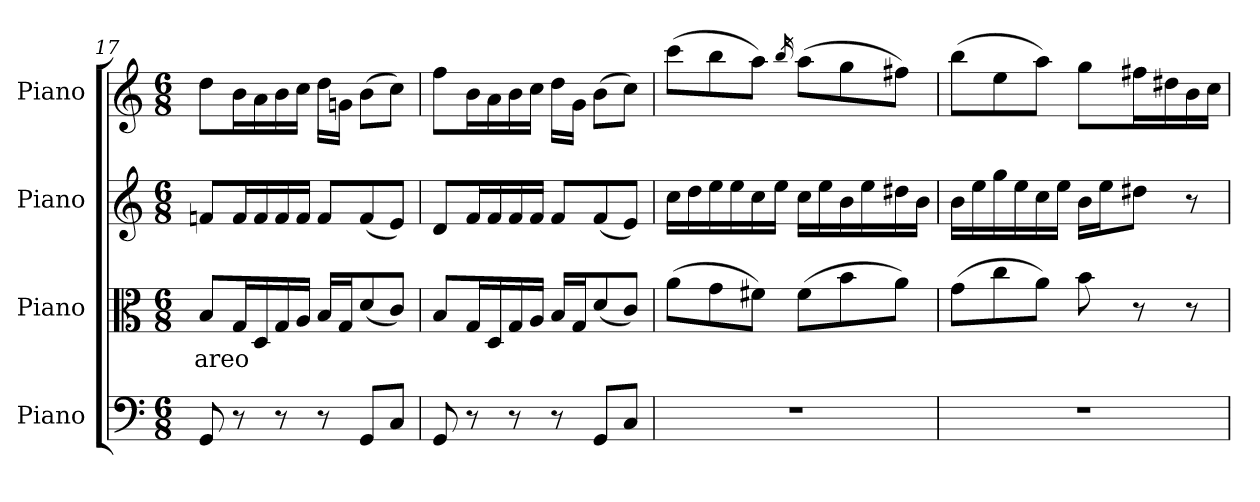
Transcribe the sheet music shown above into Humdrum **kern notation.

**kern	**kern	**text	**kern	**kern
*part4	*part3	*part3	*part2	*part1
*staff4	*staff3	*staff3	*staff2	*staff1
*I"Piano	*I"Piano	*	*I"Piano	*I"Piano
*I'Pno	*I'Pno	*	*I'Pno	*I'Pno
*clefF4	*clefC3	*	*clefG2	*clefG2
*k[]	*k[]	*	*k[]	*k[]
*M6/8	*M6/8	*	*M6/8	*M6/8
=17	=17	=17	=17	=17
!	!	!LO:LY:b	!	!
8GG/	8B/L	areo	8fn/L	8dd\L
8r	16G/L	.	16f/L	16b\L
.	16D/	.	16f/	16a\
8r	16G/	.	16f/	16b\
.	16A/JJ	.	16f/JJ	16cc\JJ
8r	16B/LL	.	8f/L	16dd\LL
.	16G/J	.	.	16gn\JJ
8GG/L	(8d/	.	(8f/	(8b\L
8C/J	8c/J)	.	8e/J)	8cc\J)
=18	=18	=18	=18	=18
8GG/	8B/L	.	8d/L	8ff\L
8r	16G/L	.	16f/L	16b\L
.	16D/	.	16f/	16a\
8r	16G/	.	16f/	16b\
.	16A/JJ	.	16f/JJ	16cc\JJ
8r	16B/LL	.	8f/L	16dd\LL
.	16G/J	.	.	16g\JJ
8GG/L	(8d/	.	(8f/	(8b\L
8C/J	8c/J)	.	8e/J)	8cc\J)
!!LO:LB:g=z
=19	=19	=19	=19	=19
2.r	(8a\L	.	16cc\LL	(8ccc\L
.	.	.	16dd\	.
.	8g\	.	16ee\	8bb\
.	.	.	16ee\	.
.	8f#X\J)	.	16cc\	8aa\J)
.	.	.	16ee\JJ	.
.	.	.	.	16qbb/
.	(8f#\L	.	16cc\LL	(8aa\L
.	.	.	16ee\	.
.	8b\	.	16b\	8gg\
.	.	.	16ee\	.
.	8a\J)	.	16dd#X\	8ff#X\J)
.	.	.	16b\JJ	.
=20	=20	=20	=20	=20
2.r	(8g\L	.	16b\LL	(8bb\L
.	.	.	16ee\	.
.	8cc\	.	16gg\	8ee\
.	.	.	16ee\	.
.	8a\J)	.	16cc\	8aa\J)
.	.	.	16ee\JJ	.
.	8b\	.	16b\LL	8gg\L
.	.	.	16ee\J	.
.	8r	.	8dd#X\J	16ff#X\L
.	.	.	.	16dd#X\
.	8r	.	8r	16b\
.	.	.	.	16cc\JJ
=	=	=	=	=
*-	*-	*-	*-	*-
